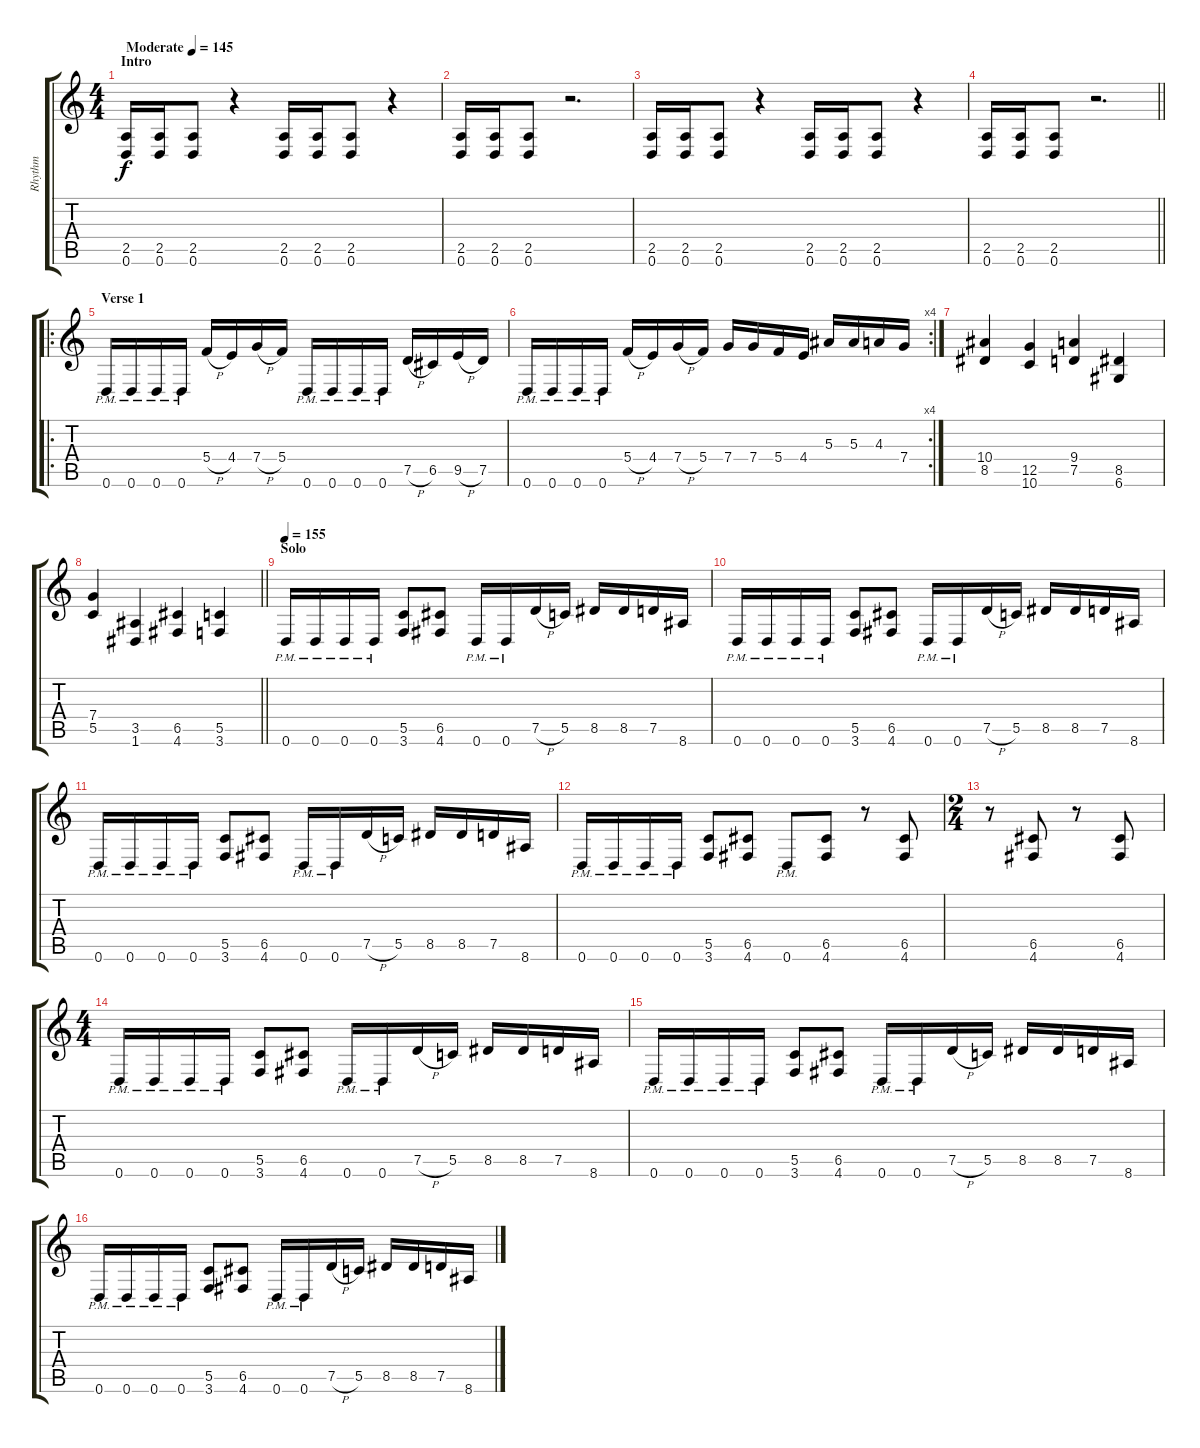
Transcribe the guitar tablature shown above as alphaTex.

\track ("Rhythm" "Rhythm") {instrument distortionguitar}
\staff {score tabs}
\tuning (D4 A3 F3 C3 G2 D2) {hide}
\ts (4 4)
\section ("" "Intro")
\tempo (145 "Moderate")
\clef g2
\ks c
(2.5 0.6).16{dy f instrument distortionguitar} (2.5 0.6).16 (2.5 0.6).8 r.4 (2.5 0.6).16 (2.5 0.6).16 (2.5 0.6).8 r.4 |
(2.5 0.6).16 (2.5 0.6).16 (2.5 0.6).8 r.2{d} |
(2.5 0.6).16 (2.5 0.6).16 (2.5 0.6).8 r.4 (2.5 0.6).16 (2.5 0.6).16 (2.5 0.6).8 r.4 |
\barLineRight lightlight
(2.5 0.6).16 (2.5 0.6).16 (2.5 0.6).8 r.2{d} |
\ro
\section ("" "Verse 1")
0.6{pm}.16 0.6{pm}.16 0.6{pm}.16 0.6{pm}.16 5.4{h}.16 4.4.16 7.4{h}.16 5.4.16 0.6{pm}.16 0.6{pm}.16 0.6{pm}.16 0.6{pm}.16 7.5{h}.16 6.5.16 9.5{h}.16 7.5.16 |
\rc 4
0.6{pm}.16 0.6{pm}.16 0.6{pm}.16 0.6{pm}.16 5.4{h}.16 4.4.16 7.4{h}.16 5.4.16 7.4.16 7.4.16 5.4.16 4.4.16 5.3.16 5.3.16 4.3.16 7.4.16 |
(10.4 8.5).4 (12.5 10.6).4 (9.4 7.5).4 (8.5 6.6).4 |
\barLineRight lightlight
(7.4 5.5).4 (3.5 1.6).4 (6.5 4.6).4 (5.5 3.6).4 |
\section ("" "Solo")
\tempo 155
0.6{pm}.16 0.6{pm}.16 0.6{pm}.16 0.6{pm}.16 (5.5 3.6).8 (6.5 4.6).8 0.6{pm}.16 0.6{pm}.16 7.5{h}.16 5.5.16 8.5.16 8.5.16 7.5.16 8.6.16 |
0.6{pm}.16 0.6{pm}.16 0.6{pm}.16 0.6{pm}.16 (5.5 3.6).8 (6.5 4.6).8 0.6{pm}.16 0.6{pm}.16 7.5{h}.16 5.5.16 8.5.16 8.5.16 7.5.16 8.6.16 |
0.6{pm}.16 0.6{pm}.16 0.6{pm}.16 0.6{pm}.16 (5.5 3.6).8 (6.5 4.6).8 0.6{pm}.16 0.6{pm}.16 7.5{h}.16 5.5.16 8.5.16 8.5.16 7.5.16 8.6.16 |
0.6{pm}.16 0.6{pm}.16 0.6{pm}.16 0.6{pm}.16 (5.5 3.6).8 (6.5 4.6).8 0.6{pm}.8 (6.5 4.6).8 r.8 (6.5 4.6).8 |
\ts (2 4)
r.8 (6.5 4.6).8 r.8 (6.5 4.6).8 |
\ts (4 4)
0.6{pm}.16 0.6{pm}.16 0.6{pm}.16 0.6{pm}.16 (5.5 3.6).8 (6.5 4.6).8 0.6{pm}.16 0.6{pm}.16 7.5{h}.16 5.5.16 8.5.16 8.5.16 7.5.16 8.6.16 |
0.6{pm}.16 0.6{pm}.16 0.6{pm}.16 0.6{pm}.16 (5.5 3.6).8 (6.5 4.6).8 0.6{pm}.16 0.6{pm}.16 7.5{h}.16 5.5.16 8.5.16 8.5.16 7.5.16 8.6.16 |
0.6{pm}.16 0.6{pm}.16 0.6{pm}.16 0.6{pm}.16 (5.5 3.6).8 (6.5 4.6).8 0.6{pm}.16 0.6{pm}.16 7.5{h}.16 5.5.16 8.5.16 8.5.16 7.5.16 8.6.16
